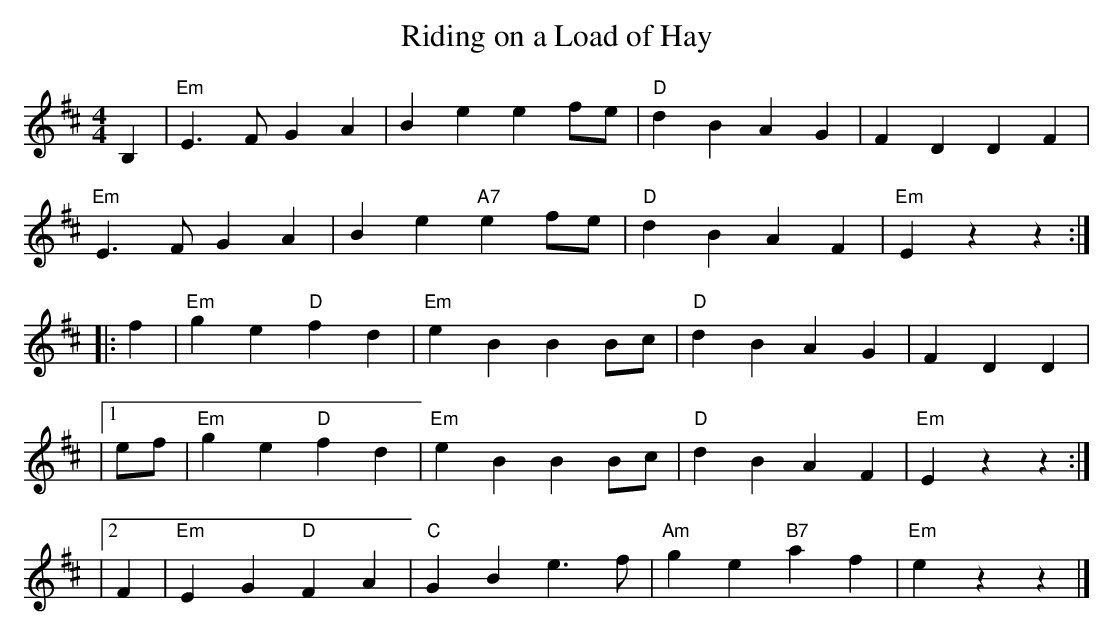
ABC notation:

X:1
T: Riding on a Load of Hay
M: 4/4
K: Edor
B,2|"Em" E3FG2A2 | B2e2e2fe |"D" d2B2A2G2 | F2D2D2F2 |
"Em"E3F G2A2 | B2e2 "A7"e2fe | "D"d2B2A2F2 | "Em"E2z2z2 :|
|:f2 | "Em"g2e2 "D"f2d2 |"Em" e2B2 B2Bc |"D" d2B2 A2G2 | F2D2 D2|
|1 ef| "Em"g2e2 "D"f2d2 |"Em" e2B2 B2Bc| "D"d2B2 A2F2 | "Em"E2z2z2 :|
|2F2|"Em"E2G2"D"F2A2|"C"G2B2e3f|"Am"g2e2"B7"a2f2|"Em"e2z2z2|]
